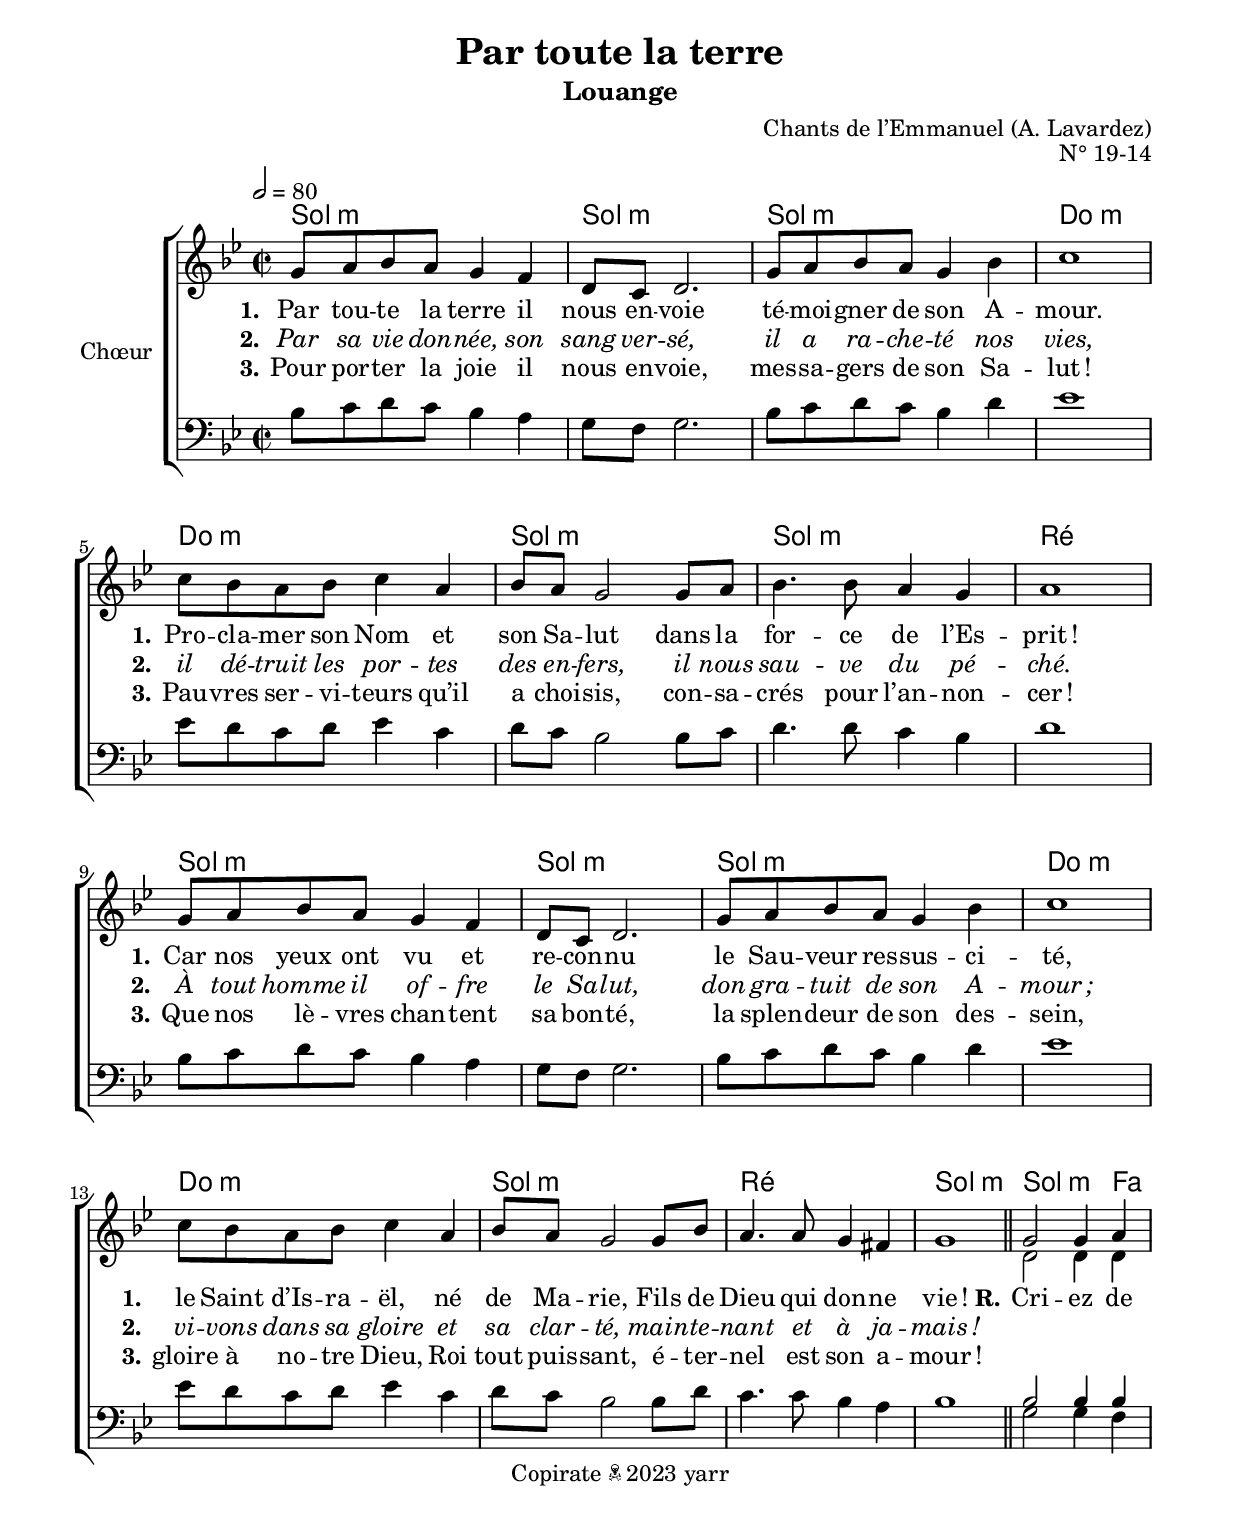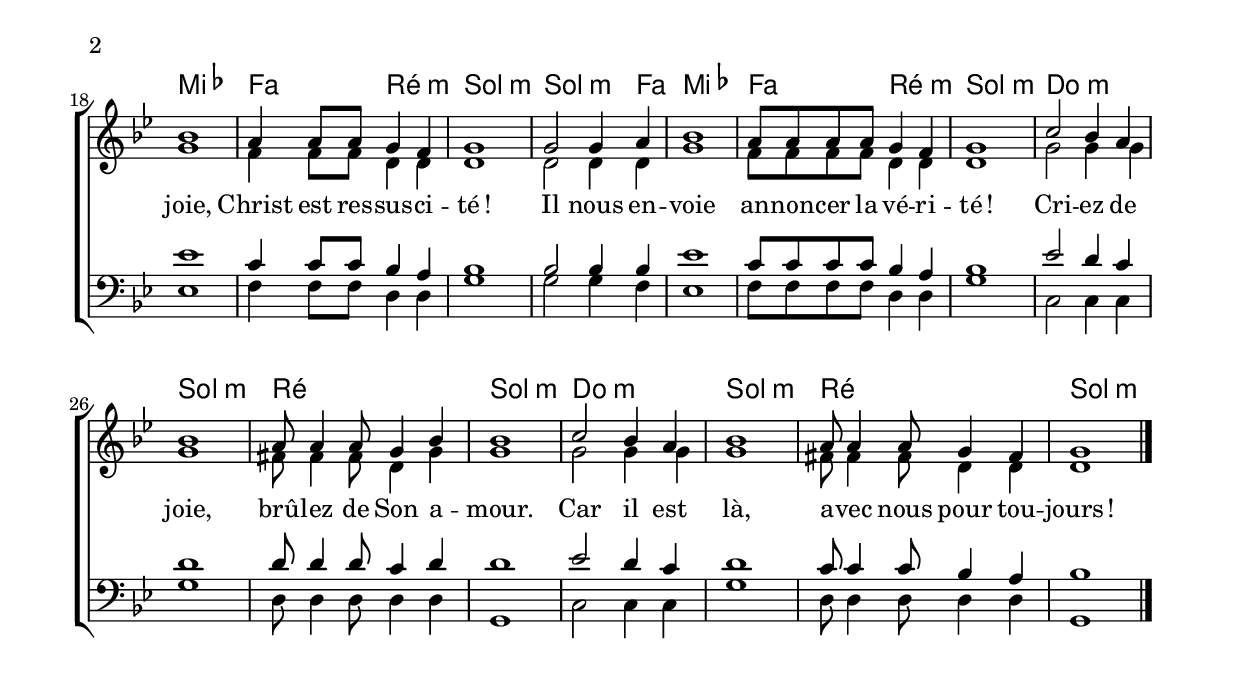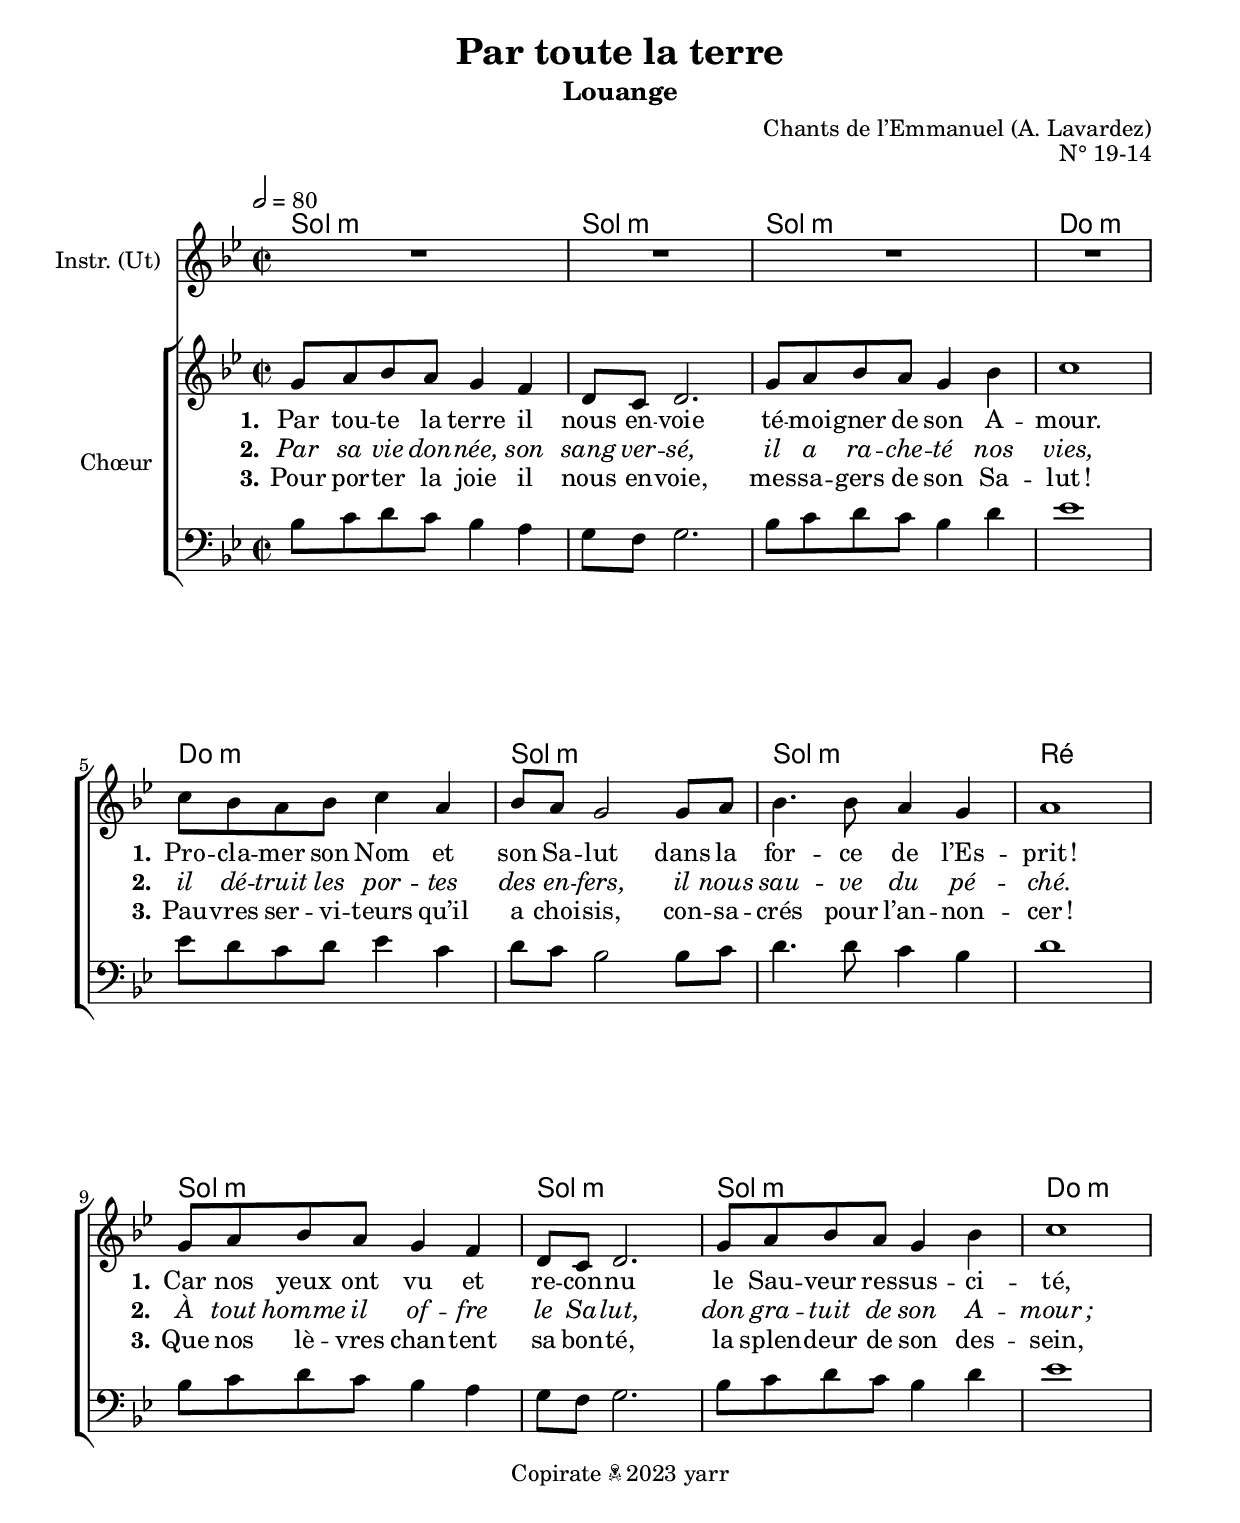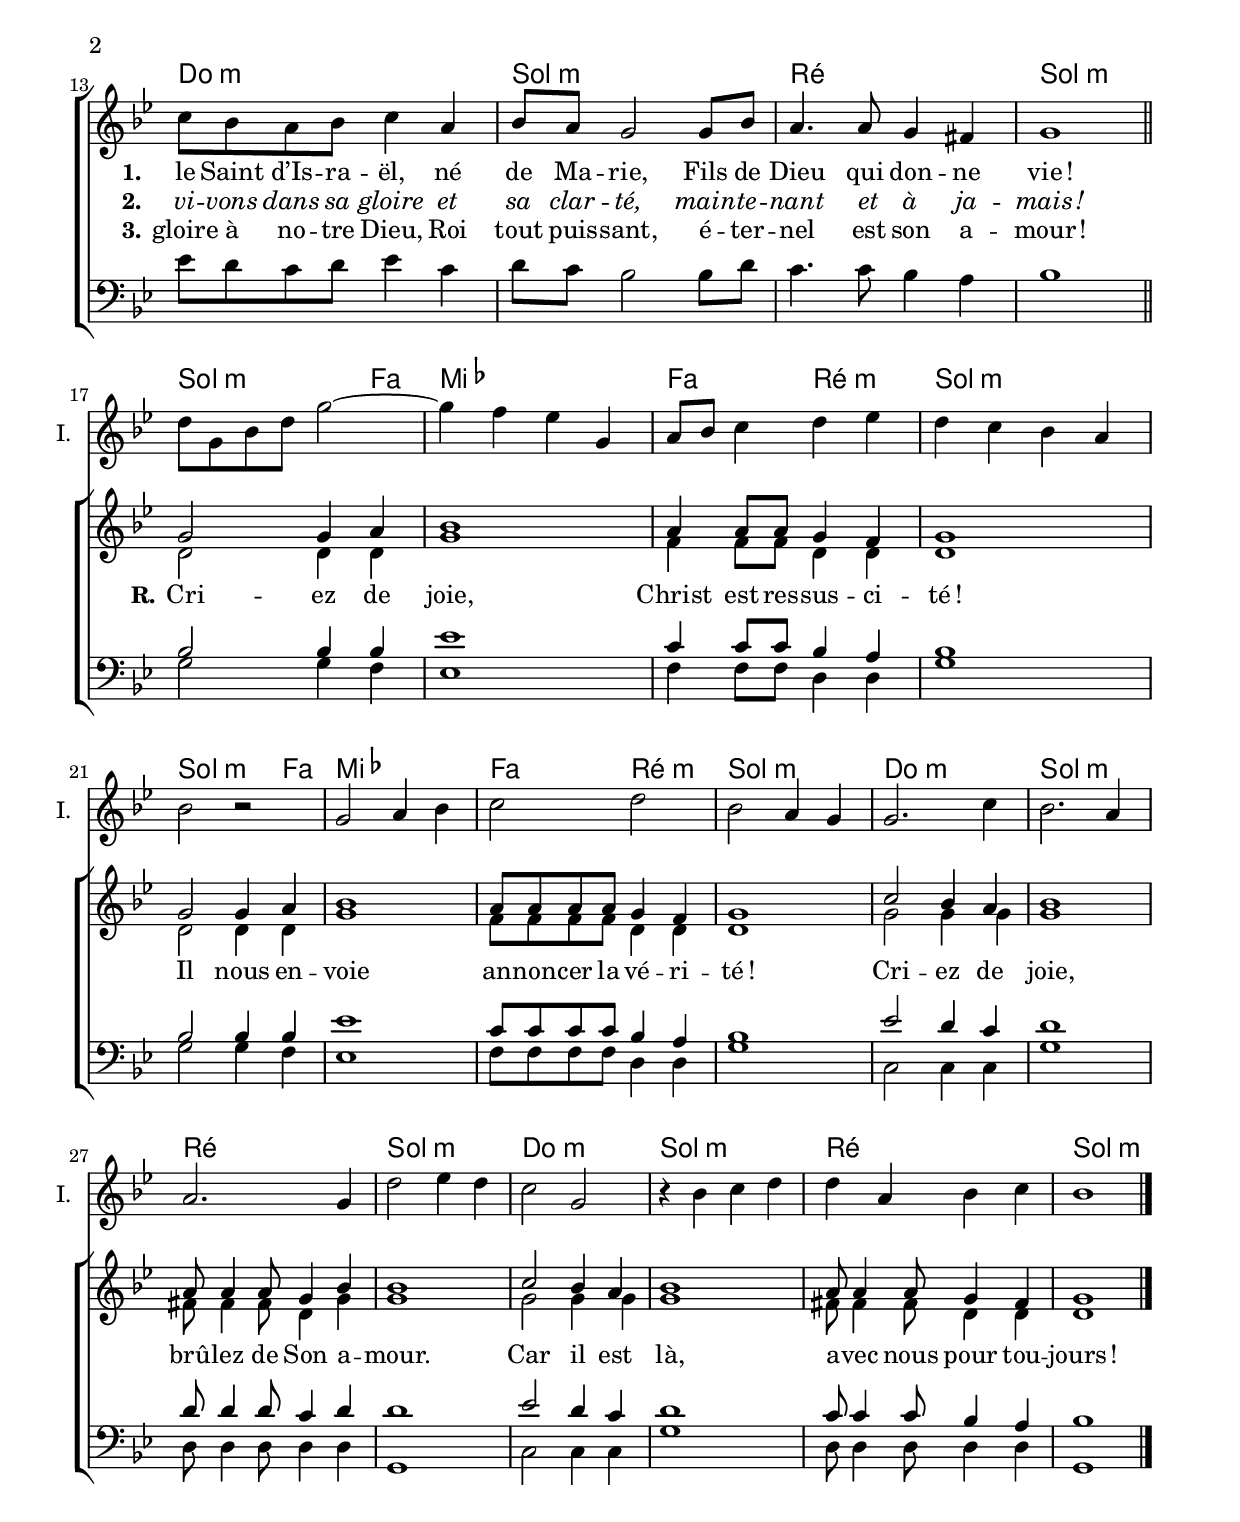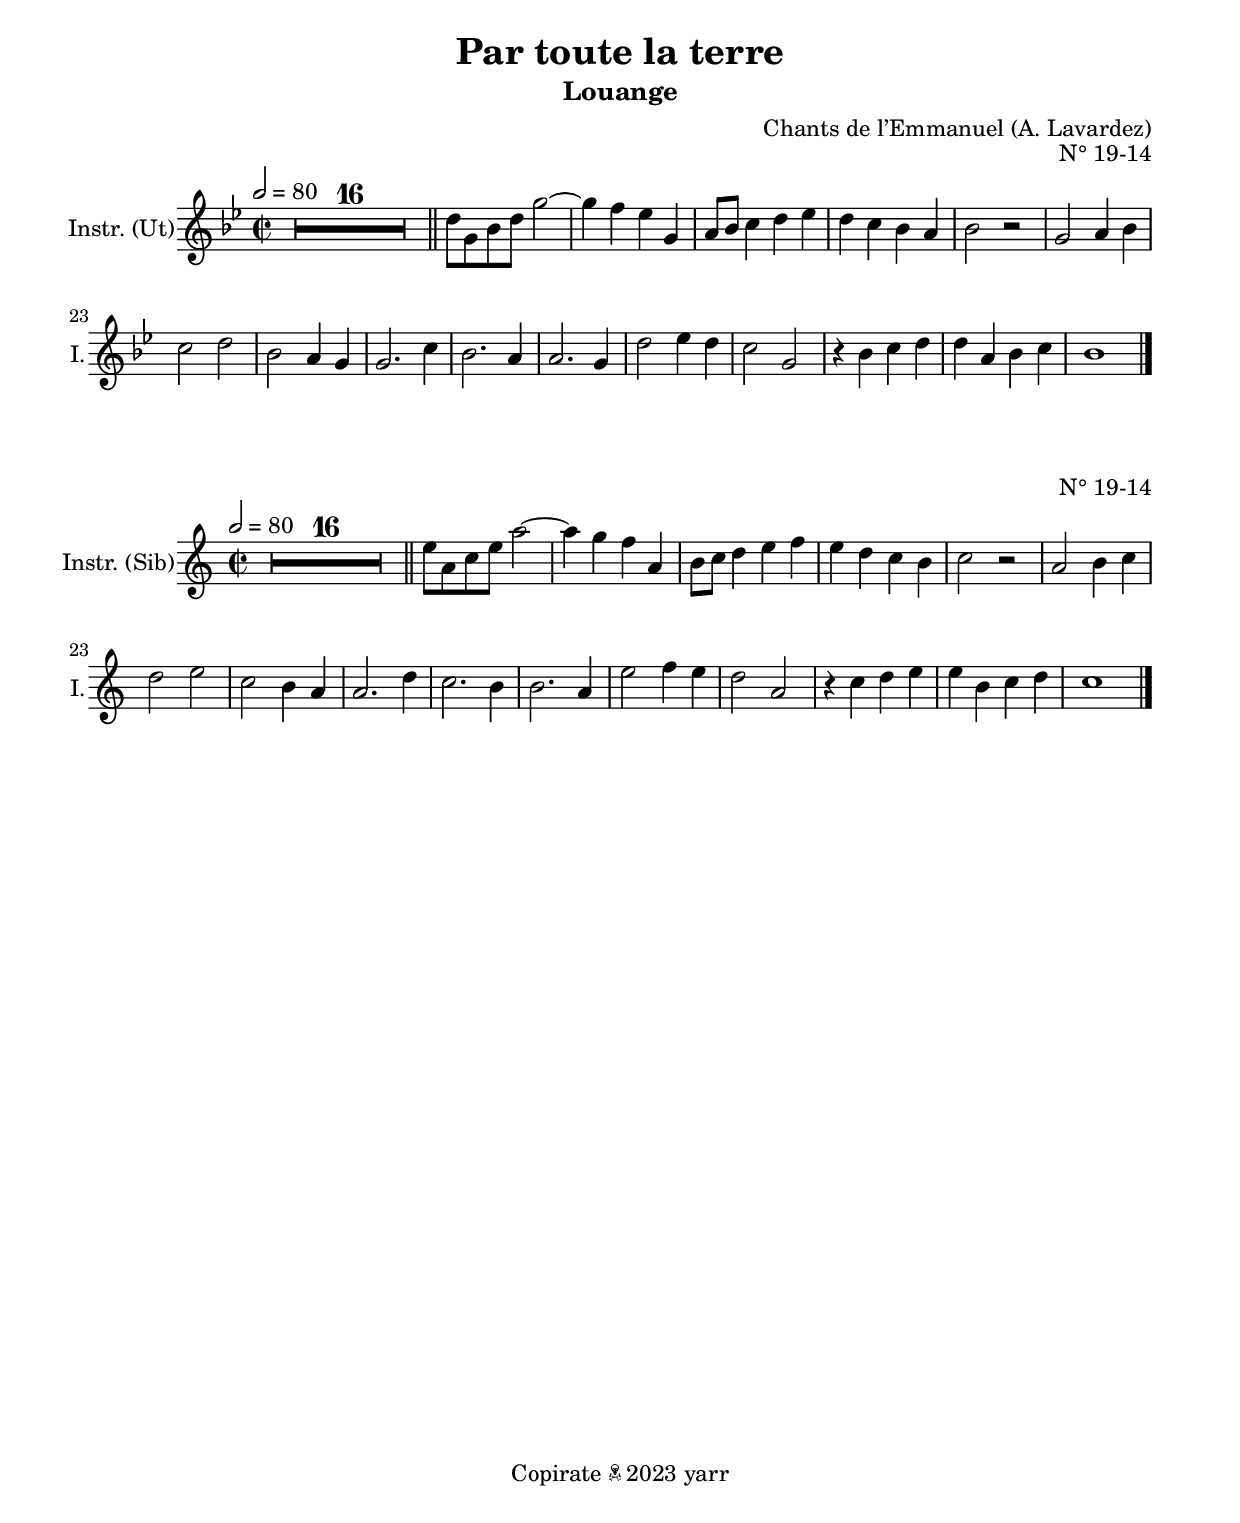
\version "2.24.0"
\language "français"

\header {
  title = "Par toute la terre"
  subtitle = "Louange"
  composer = "Chants de l’Emmanuel (A. Lavardez)"
  opus = "N° 19-14"
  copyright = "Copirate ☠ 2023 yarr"
  % Supprimer le pied de page par défaut
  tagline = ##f
}

global = {
  \key sol \minor
  \time 2/2
  \tempo 2=80
}

couplet_accords = \chordmode {
  \global
  \frenchChords
  \repeat unfold 2 {
    sol1:m sol:m sol:m do:m do:m sol:m
  } \alternative {
    { sol:m ré }
    { ré sol:m }
  }
}

refrain_accords = \chordmode {
  \frenchChords
  \repeat unfold 2 {
    sol2.:m fa4 mib1 fa2 ré:m sol1:m
  }
  \repeat unfold 2 {
    do:m sol:m ré sol,:m
  }
}

couplet_femmes = \relative do'' {
  \global
  \repeat unfold 2 {
  sol8 la sib la sol4 fa | ré8 do ré2. |
  sol8 la sib la sol4 sib | do1 |
  do8 sib la sib do4 la | sib8 la sol2 
  } \alternative {
    { sol8 la | sib4. sib8 la4 sol | la1 | }
    { sol8 sib | la4. la8 sol4 fad | sol1 | }
  }
  \bar "||"
}

refrain_soprano = \relative do'' {
  \repeat unfold 2 {
    sol2 sol4 la | sib1 |
  } \alternative {
    { la4 la8 la sol4 fa | sol1 | }
    { la8 la la la sol4 fa | sol1 | }
  }
  \repeat unfold 2 {
    do2 sib4 la | sib1 |
    la8 la4 la8 sol4
  } \alternative {
    { sib | sib1 | }
    { fad4 | sol1 | }
  }
  \bar "|."
}

refrain_alto = \relative do' {
  \repeat unfold 2 {
    ré2 4 4 | sol1 |
  } \alternative {
    { fa4 8 8 ré4 4 | ré1 | }
    { fa8 8 8 8 ré4 4 | ré1 | }
  }
  \repeat unfold 2 {
    sol2 4 4 | 1 |
    fad8 4 8 ré4
  } \alternative {
    { sol | 1 | }
    { ré4 | 1 | }
  }
}

couplet_hommes = \relative do' {
  \global
  \clef bass
  \repeat unfold 2 {
    sib8 do ré do sib4 la | sol8 fa sol2. |
    sib8 do ré do sib4 ré | mib1 |
    mib8 ré do ré mib4 do | ré8 do sib2
  } \alternative {
    { sib8 do | ré4. ré8 do4 sib | ré1 | }
    { sib8 ré | do4. do8 sib4 la | sib1 | }
  }
  \bar "||"
}

refrain_tenor = \relative do' {
  \repeat unfold 2 {
    sib2 4 4 | mib1 |
  } \alternative {
    { do4 8 8 sib4 la4 | sib1 | }
    { do8 8 8 8 sib4 la4 | sib1 | }
  }
  \repeat unfold 2 {
    mib2 ré4 do4 | ré1 |
  } \alternative {
    { ré8 4 8 do4 ré | 1 | }
    { do8 4 8 sib4 la | sib1 | }
  }
}

refrain_basse = \relative do' {
  \repeat unfold 2 {
    sol2 4 fa4 | mib1 |
  } \alternative {
    { fa4 8 8 ré4 4 | sol1 | }
    { fa8 8 8 8 ré4 4 | sol1 | }
  }
  \repeat unfold 2 {
    do,2 4 4 | sol'1 |
    ré8 4 8 4 4 | sol,1 |
  }
}

coupletUn = \lyricmode {
  \set stanza = "1."
  Par tou -- te la terre il nous en -- voie
  té -- moi -- gner de son A -- mour.
  \set stanza = "1."
  Pro -- cla -- mer son Nom et son Sa -- lut
  dans la for -- ce de l’Es -- "prit !"
  \set stanza = "1."
  Car nos yeux ont vu et re -- con -- nu
  le Sau -- veur res -- sus -- ci -- té,
  \set stanza = "1."
  le Saint d’Is -- ra -- ël, né de Ma -- rie,
  Fils de Dieu qui don -- ne "vie !"
}

coupletDeux = \lyricmode {
  \set stanza = "2."
  \override LyricText.font-shape = #'italic
  Par sa vie don -- née, son sang ver -- sé,
  il a ra -- che -- té nos vies,
  \set stanza = "2."
  il dé -- truit les por -- tes des en -- fers, 
  il nous sau -- ve du pé -- ché.
  \set stanza = "2."
  À tout homme il of -- fre le Sa -- lut,
  don gra -- tuit de son A -- "mour ;"
  \set stanza = "2."
  vi -- vons dans sa gloire et sa clar -- té,
  main -- te -- nant et à ja -- "mais !"
}

coupletTrois = \lyricmode {
  \set stanza = "3."
  \override LyricText.font-shape = #'normal
  Pour por -- ter la joie il nous en -- voie,
  mes -- sa -- gers de son Sa -- "lut !"
  \set stanza = "3." 
  Pau -- vres ser -- vi -- teurs qu’il a choi -- sis,
  con -- sa -- crés pour l’an -- non -- "cer !"
  \set stanza = "3." 
  Que nos lè -- vres chan -- tent sa bon -- té,
  la splen -- deur de son des -- sein,
  \set stanza = "3." 
  gloire à no -- tre Dieu, Roi tout puis -- sant,
  é -- ter -- nel est son a -- "mour !"
}

refrain = \lyricmode {
  \set stanza = "R."
  Cri -- ez de joie, Christ est res -- sus -- ci -- "té !"
  Il nous en -- voie an -- non -- cer la vé -- ri -- "té !"
  Cri -- ez de joie, brû -- lez de Son a -- mour.
  Car il est là, a -- vec nous pour tou -- "jours !"
}

couplet_trompette = \relative do' {
  \global
  R1*16
  \bar "||"
}

refrain_trompette = \relative do' {
  ré'8 sol, sib ré sol2 ~4 fa mib sol, la8 sib do4 ré mib ré do sib4 la sib2 r2
  sol2 la4 sib do2 ré2 sib2 la4 sol sol2. do4 sib2. la4 la2. sol4 ré'2 mib4 ré do2 sol
  r4 sib do ré ré la sib do sib1
  \bar "|."
}

accords = \new ChordNames {
  \couplet_accords
  \refrain_accords
}

voix_femmes = \new Staff \with {
    midiInstrument = "voice oohs"
  } {
    <<
      \new Voice = "soprano" {
        \couplet_femmes
        \voiceOne
        \refrain_soprano
      }
      \new Voice = "alto" {
        s1*16
        \voiceTwo
        \refrain_alto
      }
    >>
}

voix_hommes = \new Staff \with {
    midiInstrument = "voice oohs"
  } {
    \couplet_hommes
    <<
      \new Voice = "tenor" {
        \voiceOne
        \refrain_tenor
      }
      \new Voice = "basse" {
        \voiceTwo
        \refrain_basse
      }
    >>
}

trompette = \new Staff \with {
  midiInstrument = "trumpet"
  instrumentName = "Instr. (Ut)"
  shortInstrumentName = "I."
  %\RemoveAllEmptyStaves
} {
  \couplet_trompette
  \refrain_trompette
}

trompette_sib = \new Staff \with {
  midiInstrument = "trumpet"
  instrumentName = "Instr. (Sib)"
  shortInstrumentName = "I."
  %\RemoveAllEmptyStaves
} {
  \transpose sib do' {
    \couplet_trompette
    \refrain_trompette
  }
}

choeur = \new ChoirStaff \with {
  instrumentName = "Chœur"
} <<
  \voix_femmes
  \new Lyrics = "paroles"
  \voix_hommes
  \context Lyrics = "paroles" \lyricsto "soprano" { 
      {
      <<
        {
          \coupletUn
        }
        \new Lyrics = "secondverse" 
          \with { alignBelowContext = "paroles" } {
            \coupletDeux
        }
        \new Lyrics = "thirdverse" 
          \with { alignBelowContext = "secondverse" } {
            \coupletTrois
        }
      >>
     }
    \set associatedVoice = "soprano"
    \refrain
}
>>

\book {
  \bookOutputSuffix "conducteur"
  \score {
    <<
      \accords
      \trompette
      \choeur
    >>
    \layout {
      \context {
        \Staff
        \RemoveEmptyStaves
      }
    }
  }
  \paper {
    left-margin = 1.5\cm
    right-margin = 1.5\cm
    bottom-margin = 2.5\cm
    top-margin = 2.5\cm
  }
}

\book {
  \bookOutputSuffix "choeur"
  \score {
    <<
      \accords
      \choeur
    >>
    \layout {
      \context {
        \Staff
        \RemoveEmptyStaves
      }
    }
  }
  \paper {
    left-margin = 1.5\cm
    right-margin = 1.5\cm
    bottom-margin = 2.5\cm
    top-margin = 2.5\cm
  }
}

\book {
  \bookOutputSuffix "instrument"
  \score {
    <<
      \compressMMRests { \trompette }
    >>
    \layout {
      \context {
        \Staff
        \RemoveEmptyStaves
      }
    }
  }
  \score {
    <<
      \compressMMRests { \trompette_sib }
    >>
    \layout {
      \context {
        \Staff
        \RemoveEmptyStaves
      }
    }
  }
  \paper {
    left-margin = 1.5\cm
    right-margin = 1.5\cm
    bottom-margin = 2.5\cm
    top-margin = 2.5\cm
  }
}

\score {
  <<
    % \accords
    \voix_femmes
    \voix_hommes
    \trompette
  >>
  \midi {
  }
}